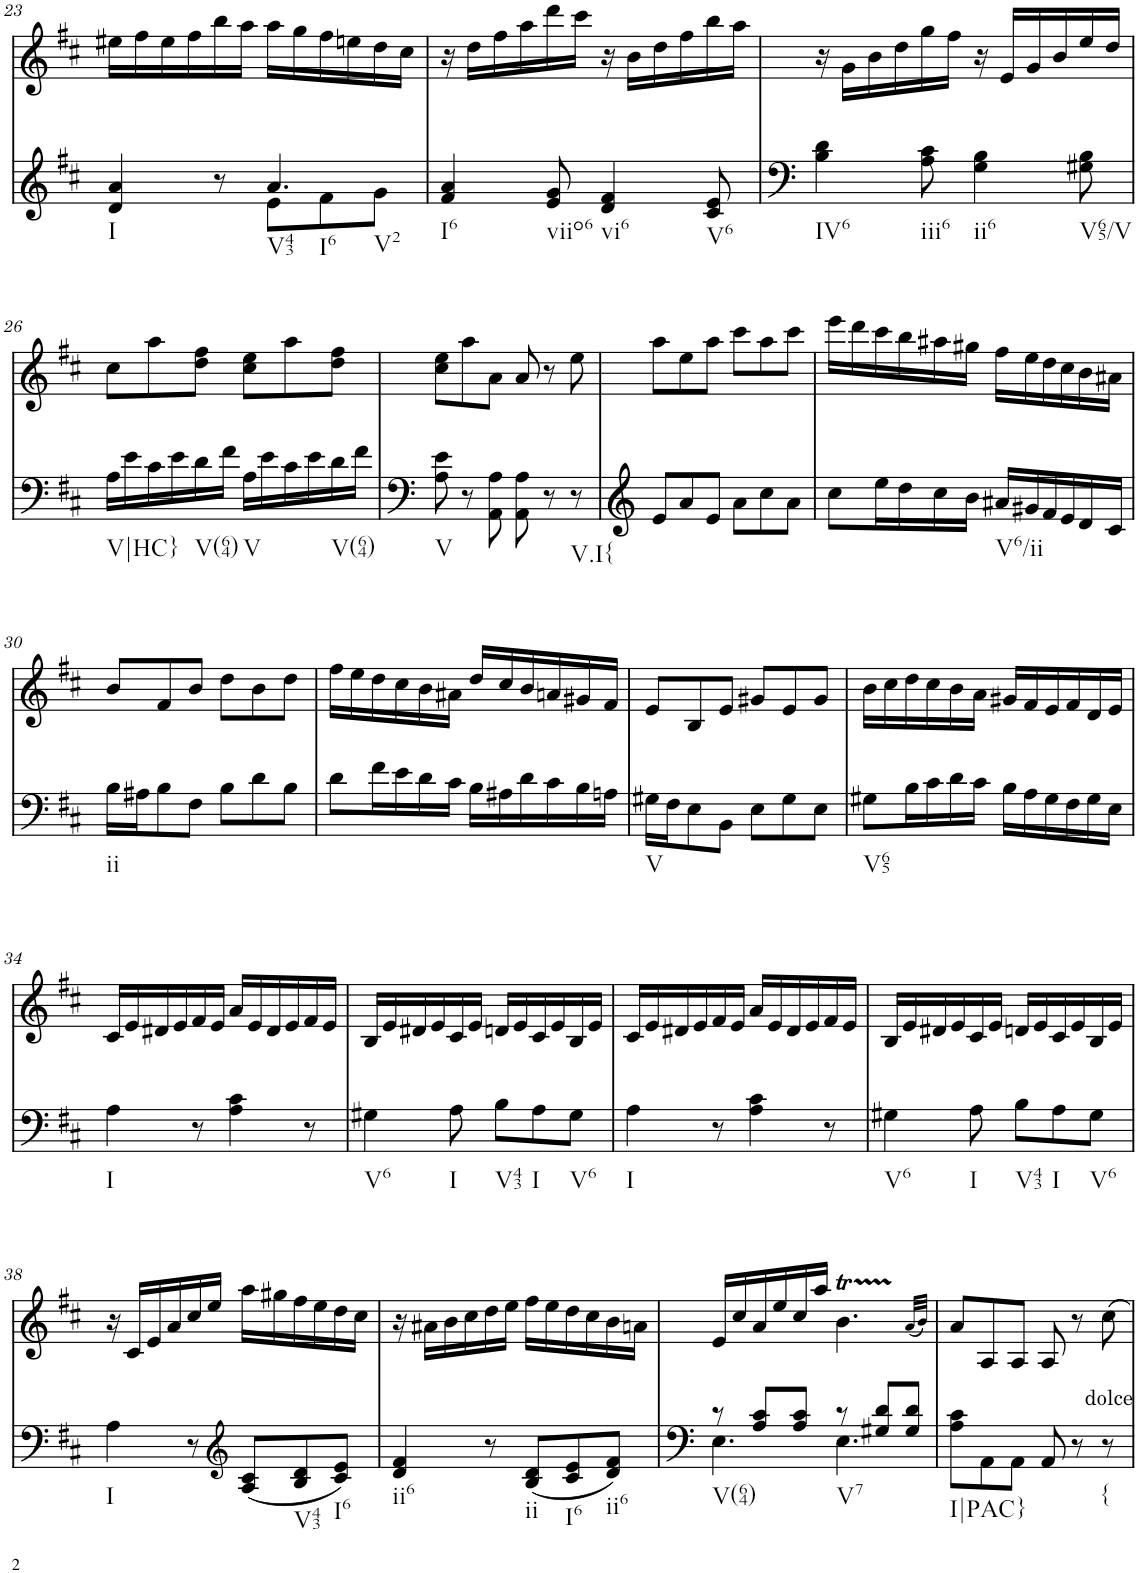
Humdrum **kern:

**kern	**kern
*part2	*part1
*staff2	*staff1
*I"Piano, unbenannt	*I"Piano, unbenannt
*I'Pno	*I'Pno
!!LO:PB:g=z
*clefG2	*clefG2
*k[f#c#]	*k[f#c#]
*M6/8	*M6/8
=23	=23
*^	*
!LO:TX:b:t=I	!	!
4d/ 4a/	4.ryy	16ee#X\LL
.	.	16ff#\
.	.	16ee#\
.	.	16ff#\
8r	.	16bb\
.	.	16aa\JJ
!LO:TX:b:t=V43	!	!
!LO:TX:b:t=I6	!	!
!LO:TX:b:t=V2	!	!
4.a/	8e\L	16aa\LL
.	.	16gg\
.	8f#\	16ff#\
.	.	16een\
.	8g\J	16dd\
.	.	16cc#\JJ
*v	*v	*
=24	=24
!LO:TX:b:t=I6	!
4f#/ 4a/	16r
.	16dd\LL
.	16ff#\
.	16aa\
!LO:TX:b:t=viio6	!
8e/ 8g/	16ddd\
.	16ccc#\JJ
!LO:TX:b:t=vi6	!
4d/ 4f#/	16r
.	16b\LL
.	16dd\
.	16ff#\
!LO:TX:b:t=V6	!
8c#/ 8e/	16bb\
.	16aa\JJ
=25	=25
!LO:TX:b:t=IV6	!
4B\ 4d\	16r
.	16g\LL
.	16b\
.	16dd\
!LO:TX:b:t=iii6	!
8A\ 8c#\	16gg\
.	16ff#\JJ
!LO:TX:b:t=ii6	!
4G\ 4B\	16r
.	16e/LL
.	16g/
.	16b/
!LO:TX:b:t=V65/V	!
8G#X\ 8B\	16ee/
.	16dd/JJ
!!LO:LB:g=z
=26	=26
!LO:TX:b:t=V|HC}	!
16A\LL	8cc#\L
16e\	.
16c#\	8aa\
16e\	.
!LO:TX:b:t=V(64)	!
16d\	8dd\ 8ff#\J
16f#\JJ	.
!LO:TX:b:t=V	!
16A\LL	8cc#\ 8ee\L
16e\	.
16c#\	8aa\
16e\	.
!LO:TX:b:t=V(64)	!
16d\	8dd\ 8ff#\J
16f#\JJ	.
=27	=27
!LO:TX:b:t=V	!
8A\ 8e\	8cc#\ 8ee\L
8r	8aa\
8AA\ 8A\	8a\J
8AA\ 8A\	8a/
8r	8r
!LO:TX:b:t=V.I{	!
8r	8ee\
=28	=28
8e/L	8aa\L
8a/	8ee\
8e/J	8aa\J
8a\L	8ccc#\L
8cc#\	8aa\
8a\J	8ccc#\J
=29	=29
8cc#\L	16eee\LL
.	16ddd\
16ee\L	16ccc#\
16dd\	16bb\
16cc#\	16aa#X\
16b\JJ	16gg#X\JJ
!LO:TX:b:t=V6/ii	!
16a#X/LL	16ff#\LL
16g#X/	16ee\
16f#/	16dd\
16e/	16cc#\
16d/	16b\
16c#/JJ	16a#X\JJ
!!LO:LB:g=z
=30	=30
!LO:TX:b:t=ii	!
16B\LL	8b/L
16A#X\J	.
8B\	8f#/
8F#\J	8b/J
8B\L	8dd\L
8d\	8b\
8B\J	8dd\J
=31	=31
8d\L	16ff#\LL
.	16ee\
16f#\L	16dd\
16e\	16cc#\
16d\	16b\
16c#\JJ	16a#X\JJ
16B\LL	16dd/LL
16A#X\	16cc#/
16d\	16b/
16c#\	16an/
16B\	16g#X/
16An\JJ	16f#/JJ
=32	=32
!LO:TX:b:t=V	!
16G#X\LL	8e/L
16F#\J	.
8E\	8B/
8BB\J	8e/J
8E\L	8g#X/L
8G#\	8e/
8E\J	8g#/J
=33	=33
!LO:TX:b:t=V65	!
8G#X\L	16b\LL
.	16cc#\
16B\L	16dd\
16c#\	16cc#\
16d\	16b\
16c#\JJ	16a\JJ
16B\LL	16g#X/LL
16A\	16f#/
16G#\	16e/
16F#\	16f#/
16G#\	16d/
16E\JJ	16e/JJ
!!LO:LB:g=z
=34	=34
!LO:TX:b:t=I	!
4A\	16c#/LL
.	16e/
.	16d#X/
.	16e/
8r	16f#/
.	16e/JJ
4A\ 4c#\	16a/LL
.	16e/
.	16d#/
.	16e/
8r	16f#/
.	16e/JJ
=35	=35
!LO:TX:b:t=V6	!
4G#X\	16B/LL
.	16e/
.	16d#X/
.	16e/
!LO:TX:b:t=I	!
8A\	16c#/
.	16e/JJ
!LO:TX:b:t=V43	!
8B\L	16dn/LL
.	16e/
!LO:TX:b:t=I	!
8A\	16c#/
.	16e/
!LO:TX:b:t=V6	!
8G#\J	16B/
.	16e/JJ
=36	=36
!LO:TX:b:t=I	!
4A\	16c#/LL
.	16e/
.	16d#X/
.	16e/
8r	16f#/
.	16e/JJ
4A\ 4c#\	16a/LL
.	16e/
.	16d#/
.	16e/
8r	16f#/
.	16e/JJ
=37	=37
!LO:TX:b:t=V6	!
4G#X\	16B/LL
.	16e/
.	16d#X/
.	16e/
!LO:TX:b:t=I	!
8A\	16c#/
.	16e/JJ
!LO:TX:b:t=V43	!
8B\L	16dn/LL
.	16e/
!LO:TX:b:t=I	!
8A\	16c#/
.	16e/
!LO:TX:b:t=V6	!
8G#\J	16B/
.	16e/JJ
!!LO:LB:g=z
=38	=38
!LO:TX:b:t=I	!
4A\	16r
.	16c#/LL
.	16e/
.	16a/
8r	16cc#/
.	16ee/JJ
*clefG2	*
(8A/ 8c#/L	16aa\LL
.	16gg#X\
!LO:TX:b:t=V43	!
8B/ 8d/	16ff#\
.	16ee\
!LO:TX:b:t=I6	!
8c#/ 8e/J)	16dd\
.	16cc#\JJ
=39	=39
!LO:TX:b:t=ii6	!
4d/ 4f#/	16r
.	16a#X\LL
.	16b\
.	16cc#\
8r	16dd\
.	16ee\JJ
!LO:TX:b:t=ii	!
(8B/ 8d/L	16ff#\LL
.	16ee\
!LO:TX:b:t=I6	!
8c#/ 8e/	16dd\
.	16cc#\
!LO:TX:b:t=ii6	!
8d/ 8f#/J)	16b\
.	16an\JJ
=40	=40
*^	*
!LO:TX:b:t=V(64)	!	!
8r	4.E\	16e/LL
.	.	16cc#/
8A/ 8c#/L	.	16a/
.	.	16ee/
8A/ 8c#/J	.	16cc#/
.	.	16aa/JJ
!LO:TX:b:t=V7	!	!
8r	4.E\	4.bT\
8G#X/ 8d/L	.	.
8G#/ 8d/J	.	.
*v	*v	*
.	(32qa/LLL
.	32qb/JJJ)
=41	=41
!LO:TX:b:t=I|PAC}	!
8A\ 8c#\L	8a/L
8AA\	8A/
8AA\J	8A/J
8AA/	8A/
8r	8r
!LO:TX:a:t=dolce	!
!LO:TX:b:t={	!
8r	8cc#\
=	=
*-	*-
